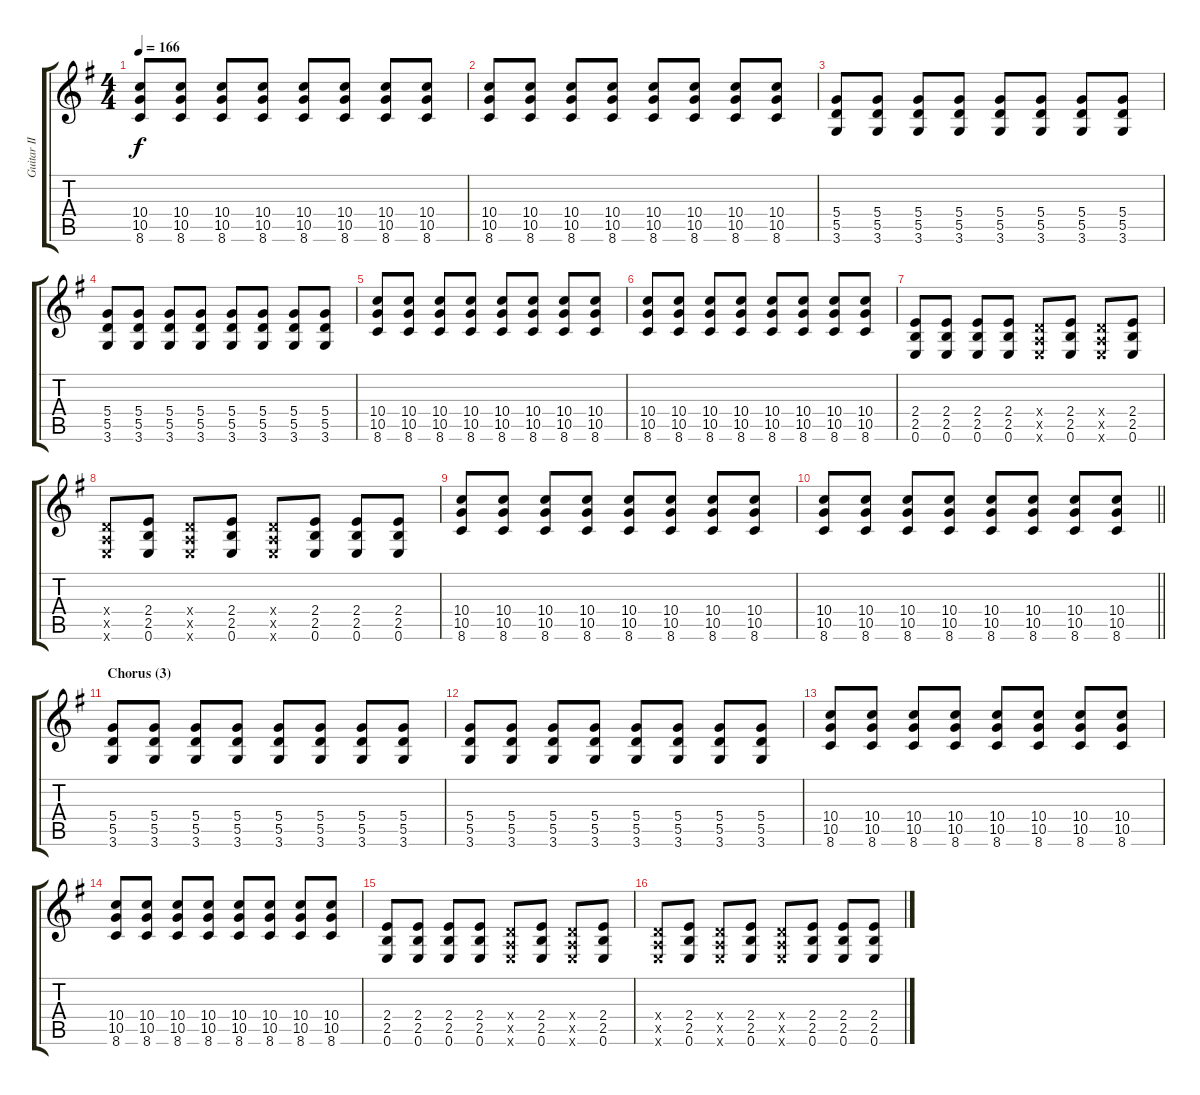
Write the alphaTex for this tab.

\track ("Guitar II (Aiji)" "Guitar II ") {instrument distortionguitar}
\staff {score tabs}
\tuning (E4 B3 G3 D3 A2 E2) {hide}
\ts (4 4)
\tempo 166
\clef g2
\ks g
(10.4 10.5 8.6).8{dy f} (10.4 10.5 8.6).8 (10.4 10.5 8.6).8 (10.4 10.5 8.6).8 (10.4 10.5 8.6).8 (10.4 10.5 8.6).8 (10.4 10.5 8.6).8 (10.4 10.5 8.6).8 |
(10.4 10.5 8.6).8 (10.4 10.5 8.6).8 (10.4 10.5 8.6).8 (10.4 10.5 8.6).8 (10.4 10.5 8.6).8 (10.4 10.5 8.6).8 (10.4 10.5 8.6).8 (10.4 10.5 8.6).8 |
(5.4 5.5 3.6).8 (5.4 5.5 3.6).8 (5.4 5.5 3.6).8 (5.4 5.5 3.6).8 (5.4 5.5 3.6).8 (5.4 5.5 3.6).8 (5.4 5.5 3.6).8 (5.4 5.5 3.6).8 |
(5.4 5.5 3.6).8 (5.4 5.5 3.6).8 (5.4 5.5 3.6).8 (5.4 5.5 3.6).8 (5.4 5.5 3.6).8 (5.4 5.5 3.6).8 (5.4 5.5 3.6).8 (5.4 5.5 3.6).8 |
(10.4 10.5 8.6).8 (10.4 10.5 8.6).8 (10.4 10.5 8.6).8 (10.4 10.5 8.6).8 (10.4 10.5 8.6).8 (10.4 10.5 8.6).8 (10.4 10.5 8.6).8 (10.4 10.5 8.6).8 |
(10.4 10.5 8.6).8 (10.4 10.5 8.6).8 (10.4 10.5 8.6).8 (10.4 10.5 8.6).8 (10.4 10.5 8.6).8 (10.4 10.5 8.6).8 (10.4 10.5 8.6).8 (10.4 10.5 8.6).8 |
(2.4 2.5 0.6).8 (2.4 2.5 0.6).8 (2.4 2.5 0.6).8 (2.4 2.5 0.6).8 (0.4{x} 0.5{x} 0.6{x}).8 (2.4 2.5 0.6).8 (0.4{x} 0.5{x} 0.6{x}).8 (2.4 2.5 0.6).8 |
(0.4{x} 0.5{x} 0.6{x}).8 (2.4 2.5 0.6).8 (0.4{x} 0.5{x} 0.6{x}).8 (2.4 2.5 0.6).8 (0.4{x} 0.5{x} 0.6{x}).8 (2.4 2.5 0.6).8 (2.4 2.5 0.6).8 (2.4 2.5 0.6).8 |
(10.4 10.5 8.6).8 (10.4 10.5 8.6).8 (10.4 10.5 8.6).8 (10.4 10.5 8.6).8 (10.4 10.5 8.6).8 (10.4 10.5 8.6).8 (10.4 10.5 8.6).8 (10.4 10.5 8.6).8 |
\barLineRight lightlight
(10.4 10.5 8.6).8 (10.4 10.5 8.6).8 (10.4 10.5 8.6).8 (10.4 10.5 8.6).8 (10.4 10.5 8.6).8 (10.4 10.5 8.6).8 (10.4 10.5 8.6).8 (10.4 10.5 8.6).8 |
\section ("" "Chorus (3)")
(5.4 5.5 3.6).8 (5.4 5.5 3.6).8 (5.4 5.5 3.6).8 (5.4 5.5 3.6).8 (5.4 5.5 3.6).8 (5.4 5.5 3.6).8 (5.4 5.5 3.6).8 (5.4 5.5 3.6).8 |
(5.4 5.5 3.6).8 (5.4 5.5 3.6).8 (5.4 5.5 3.6).8 (5.4 5.5 3.6).8 (5.4 5.5 3.6).8 (5.4 5.5 3.6).8 (5.4 5.5 3.6).8 (5.4 5.5 3.6).8 |
(10.4 10.5 8.6).8 (10.4 10.5 8.6).8 (10.4 10.5 8.6).8 (10.4 10.5 8.6).8 (10.4 10.5 8.6).8 (10.4 10.5 8.6).8 (10.4 10.5 8.6).8 (10.4 10.5 8.6).8 |
(10.4 10.5 8.6).8 (10.4 10.5 8.6).8 (10.4 10.5 8.6).8 (10.4 10.5 8.6).8 (10.4 10.5 8.6).8 (10.4 10.5 8.6).8 (10.4 10.5 8.6).8 (10.4 10.5 8.6).8 |
(2.4 2.5 0.6).8 (2.4 2.5 0.6).8 (2.4 2.5 0.6).8 (2.4 2.5 0.6).8 (0.4{x} 0.5{x} 0.6{x}).8 (2.4 2.5 0.6).8 (0.4{x} 0.5{x} 0.6{x}).8 (2.4 2.5 0.6).8 |
(0.4{x} 0.5{x} 0.6{x}).8 (2.4 2.5 0.6).8 (0.4{x} 0.5{x} 0.6{x}).8 (2.4 2.5 0.6).8 (0.4{x} 0.5{x} 0.6{x}).8 (2.4 2.5 0.6).8 (2.4 2.5 0.6).8 (2.4 2.5 0.6).8
